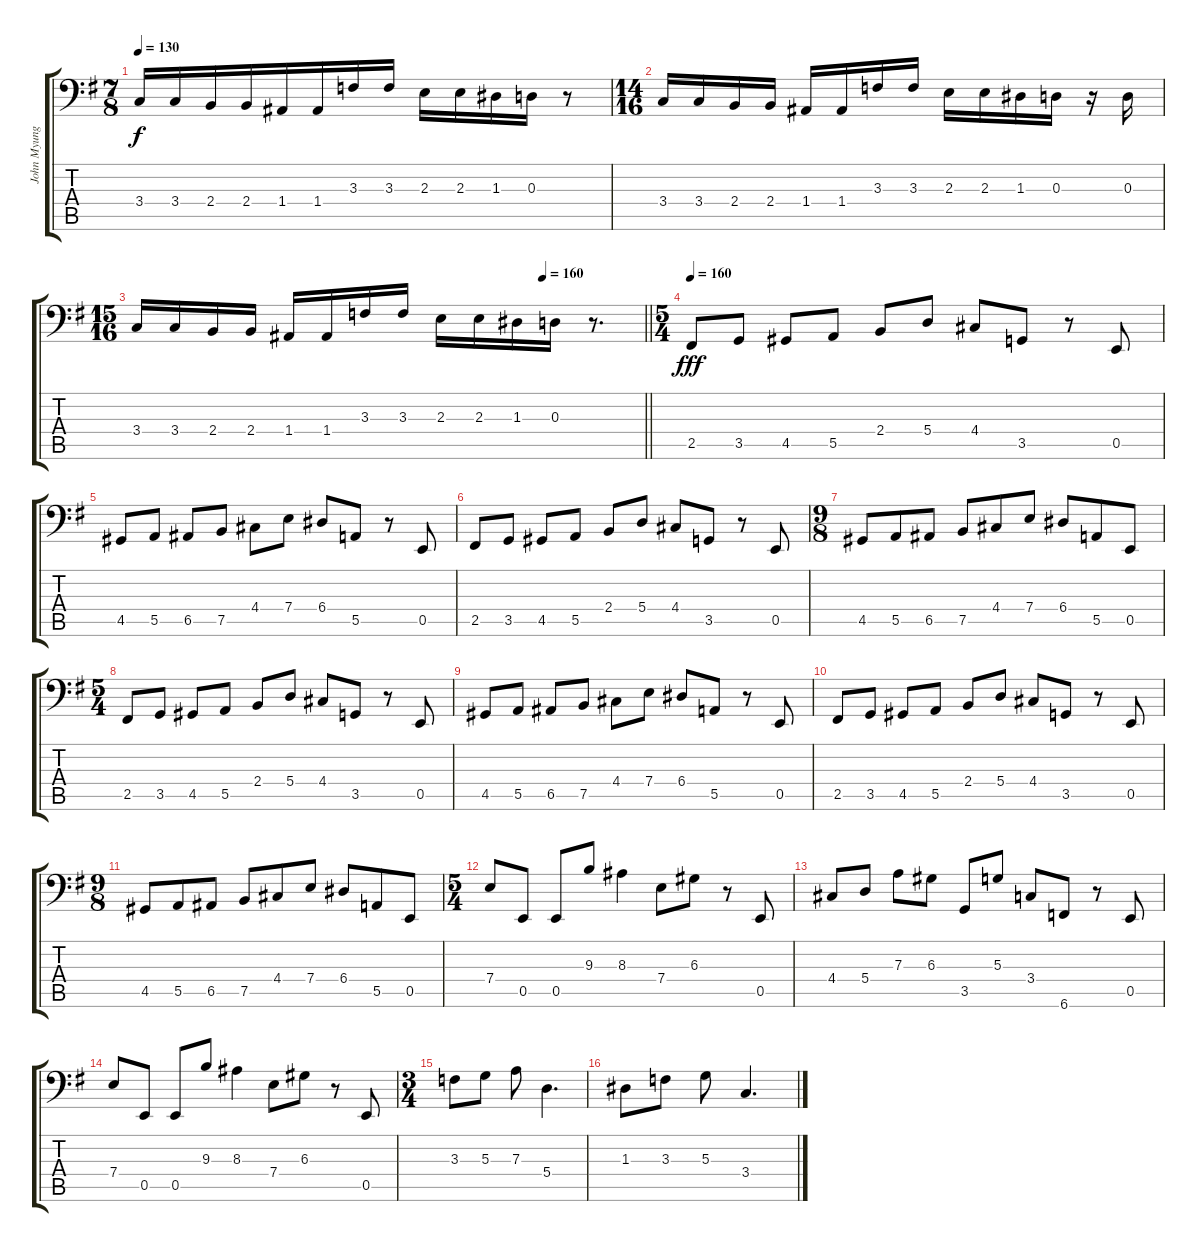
\track ("John Myung - Bass 6 Strings" "John Myung") {instrument electricbassfinger}
\staff {score tabs}
\tuning (C3 G2 D2 A1 E1 B0) {hide}
\ts (7 8)
\tempo 130
\clef f4
\ks g
3.4.16{dy f} 3.4.16 2.4.16 2.4.16 1.4.16 1.4.16 3.3.16 3.3.16 2.3.16 2.3.16 1.3.16 0.3.16 r.8 |
\ts (14 16)
3.4.16 3.4.16 2.4.16 2.4.16 1.4.16 1.4.16 3.3.16 3.3.16 2.3.16 2.3.16 1.3.16 0.3.16 r.16 0.3.16 |
\ts (15 16)
\tempo (160 0.8)
\barLineRight lightlight
3.4.16 3.4.16 2.4.16 2.4.16 1.4.16 1.4.16 3.3.16 3.3.16 2.3.16 2.3.16 1.3.16 0.3.16 r.8{d} |
\ts (5 4)
\tempo 160
2.5.8{dy fff} 3.5.8 4.5.8 5.5.8 2.4.8 5.4.8 4.4.8 3.5.8 r.8 0.5.8 |
4.5.8 5.5.8 6.5.8 7.5.8 4.4.8 7.4.8 6.4.8 5.5.8 r.8 0.5.8 |
2.5.8 3.5.8 4.5.8 5.5.8 2.4.8 5.4.8 4.4.8 3.5.8 r.8 0.5.8 |
\ts (9 8)
4.5.8 5.5.8 6.5.8 7.5.8 4.4.8 7.4.8 6.4.8 5.5.8 0.5.8 |
\ts (5 4)
2.5.8 3.5.8 4.5.8 5.5.8 2.4.8 5.4.8 4.4.8 3.5.8 r.8 0.5.8 |
4.5.8 5.5.8 6.5.8 7.5.8 4.4.8 7.4.8 6.4.8 5.5.8 r.8 0.5.8 |
2.5.8 3.5.8 4.5.8 5.5.8 2.4.8 5.4.8 4.4.8 3.5.8 r.8 0.5.8 |
\ts (9 8)
4.5.8 5.5.8 6.5.8 7.5.8 4.4.8 7.4.8 6.4.8 5.5.8 0.5.8 |
\ts (5 4)
7.4.8 0.5.8 0.5.8 9.3.8 8.3.4 7.4.8 6.3.8 r.8 0.5.8 |
4.4.8 5.4.8 7.3.8 6.3.8 3.5.8 5.3.8 3.4.8 6.6.8 r.8 0.5.8 |
7.4.8 0.5.8 0.5.8 9.3.8 8.3.4 7.4.8 6.3.8 r.8 0.5.8 |
\ts (3 4)
3.3.8 5.3.8 7.3.8 5.4.4{d} |
1.3.8 3.3.8 5.3.8 3.4.4{d}
